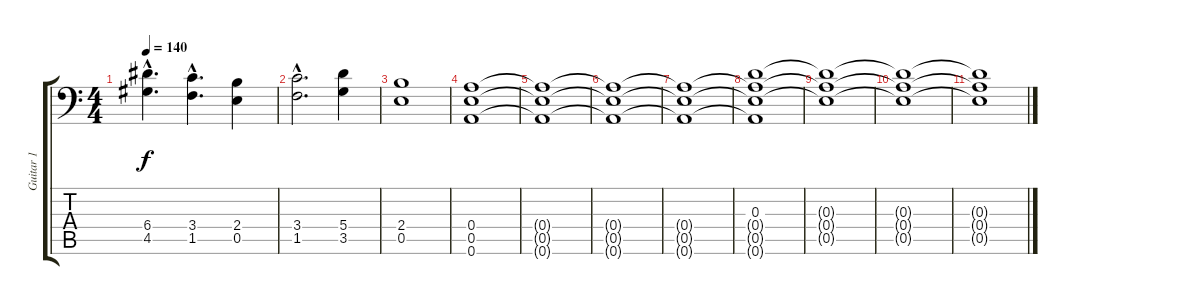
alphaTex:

\track ("Guitar 1" "Guitar 1") {instrument distortionguitar}
\staff {score tabs}
\tuning (B3 Gb3 D3 A2 E2 A1) {hide}
\ts (4 4)
\tempo 140
\clef f4
\ks c
(6.4{hac} 4.5{hac}).4{d dy f} (3.4{hac} 1.5{hac}).4{d} (2.4 0.5).4 |
(3.4{hac} 1.5{hac}).2{d} (5.4 3.5).4 |
(2.4 0.5).1 |
(0.4 0.5 0.6).1 |
(0.4{t} 0.5{t} 0.6{t}).1 |
(0.4{t} 0.5{t} 0.6{t}).1 |
(0.4{t} 0.5{t} 0.6{t}).1 |
(0.3 0.4{t} 0.5{t} 0.6{t}).1 |
(0.3{t} 0.4{t} 0.5{t}).1{volume 0} |
(0.3{t} 0.4{t} 0.5{t}).1 |
(0.3{t} 0.4{t} 0.5{t}).1
